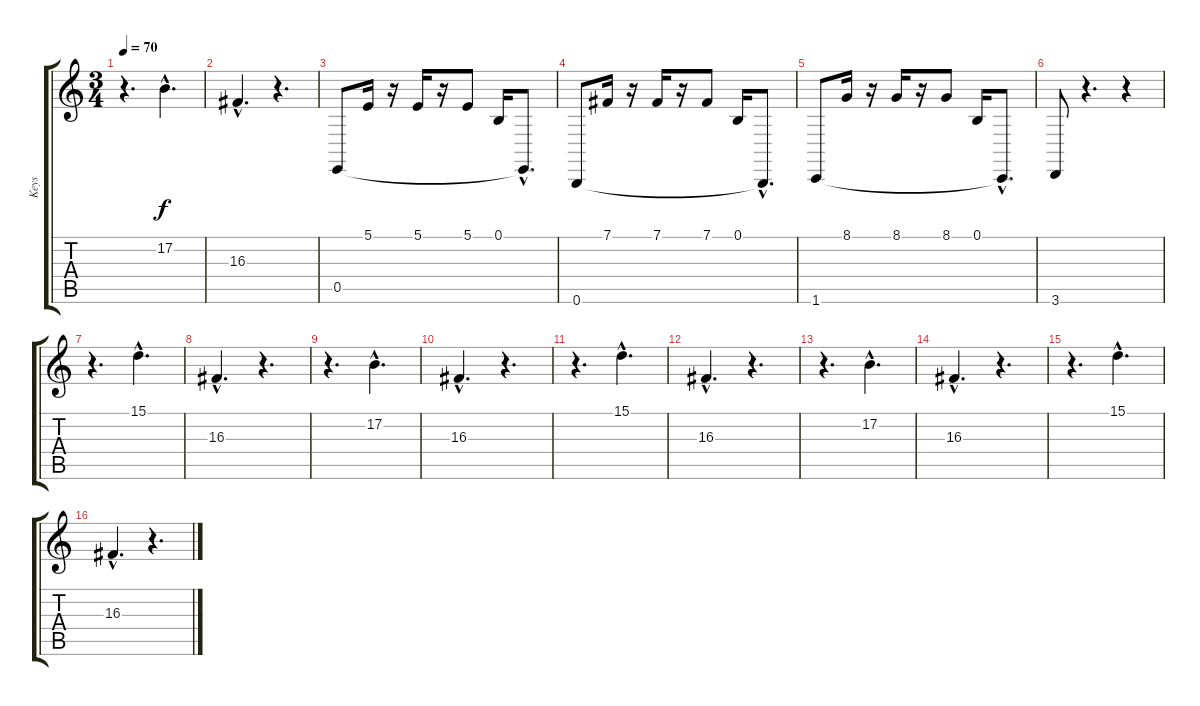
\track ("Keys" "Keys") {instrument stringensemble1}
\staff {score tabs}
\tuning (B3 Gb3 D3 A2 E2 B1) {hide}
\ts (3 4)
\tempo 70
\clef g2
\ks c
r.4{d dy f} 17.2{hac}.4{d} |
16.3{hac}.4{d} r.4{d} |
0.5.8 5.1.16 r.16 5.1.16 r.16 5.1.8 0.1.16 0.5{hac t}.8{d} |
0.6.8 7.1.16 r.16 7.1.16 r.16 7.1.8 0.1.16 0.6{hac t}.8{d} |
1.6.8 8.1.16 r.16 8.1.16 r.16 8.1.8 0.1.16 1.6{hac t}.8{d} |
3.6.8 r.4{d} r.4 |
r.4{d} 15.1{hac}.4{d} |
16.3{hac}.4{d} r.4{d} |
r.4{d} 17.2{hac}.4{d} |
16.3{hac}.4{d} r.4{d} |
r.4{d} 15.1{hac}.4{d} |
16.3{hac}.4{d} r.4{d} |
r.4{d} 17.2{hac}.4{d} |
16.3{hac}.4{d} r.4{d} |
r.4{d} 15.1{hac}.4{d} |
16.3{hac}.4{d} r.4{d}
